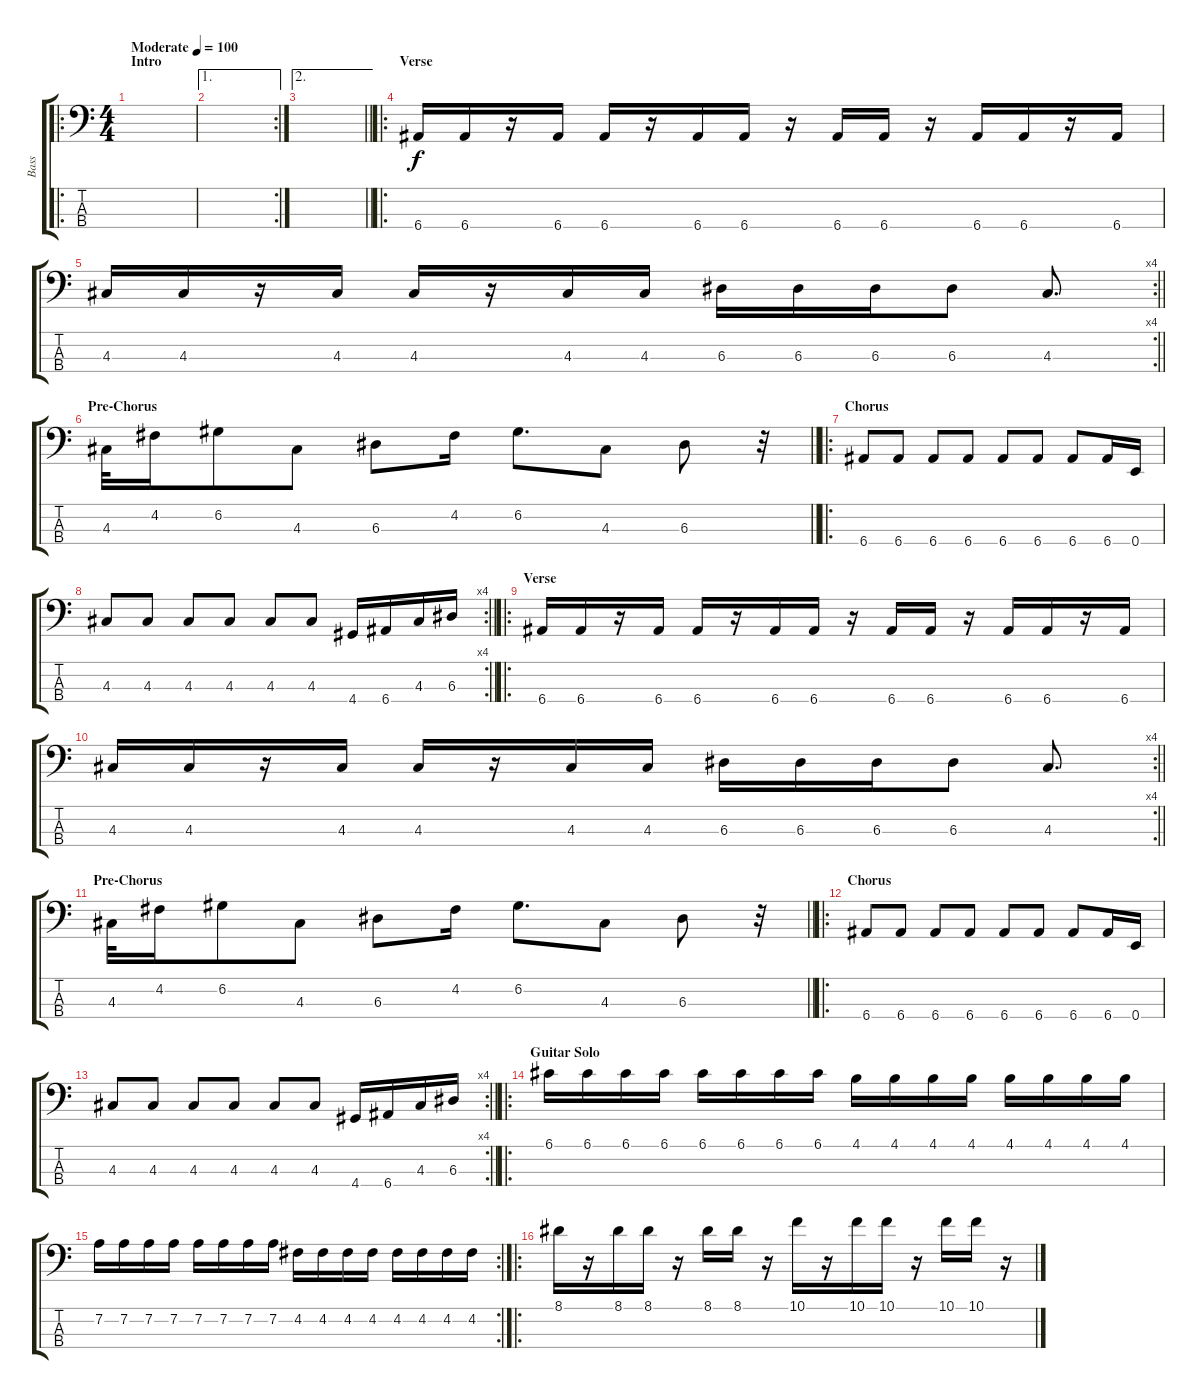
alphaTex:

\track ("Bass" "Bass") {instrument electricbasspick}
\staff {score tabs}
\tuning (G2 D2 A1 E1) {hide}
\ro
\ts (4 4)
\section ("" "Intro")
\tempo (100 "Moderate")
\clef f4
\ks c
|
\ae 1
\rc 2
|
\ae 2
\barLineRight lightlight
|
\ro
\section ("" "Verse")
6.4.16 6.4.16 r.16 6.4.16 6.4.16 r.16 6.4.16 6.4.16 r.16 6.4.16 6.4.16 r.16 6.4.16 6.4.16 r.16 6.4.16 |
\rc 4
\barLineRight lightlight
4.3.16 4.3.16 r.16 4.3.16 4.3.16 r.16 4.3.16 4.3.16 6.3.16 6.3.16 6.3.16 6.3.8 4.3.8{d} |
\section ("" "Pre-Chorus")
\barLineRight lightlight
4.3.32 4.2.16 6.2.8 4.3.8 6.3.8 4.2.16 6.2.8{d} 4.3.8 6.3.8 r.32 |
\ro
\section ("" "Chorus")
6.4.8 6.4.8 6.4.8 6.4.8 6.4.8 6.4.8 6.4.8 6.4.16 0.4.16 |
\rc 4
\barLineRight lightlight
4.3.8 4.3.8 4.3.8 4.3.8 4.3.8 4.3.8 4.4.16 6.4.16 4.3.16 6.3.16 |
\ro
\section ("" "Verse")
6.4.16 6.4.16 r.16 6.4.16 6.4.16 r.16 6.4.16 6.4.16 r.16 6.4.16 6.4.16 r.16 6.4.16 6.4.16 r.16 6.4.16 |
\rc 4
\barLineRight lightlight
4.3.16 4.3.16 r.16 4.3.16 4.3.16 r.16 4.3.16 4.3.16 6.3.16 6.3.16 6.3.16 6.3.8 4.3.8{d} |
\section ("" "Pre-Chorus")
\barLineRight lightlight
4.3.32 4.2.16 6.2.8 4.3.8 6.3.8 4.2.16 6.2.8{d} 4.3.8 6.3.8 r.32 |
\ro
\section ("" "Chorus")
6.4.8 6.4.8 6.4.8 6.4.8 6.4.8 6.4.8 6.4.8 6.4.16 0.4.16 |
\rc 4
\barLineRight lightlight
4.3.8 4.3.8 4.3.8 4.3.8 4.3.8 4.3.8 4.4.16 6.4.16 4.3.16 6.3.16 |
\ro
\section ("" "Guitar Solo")
6.1.16 6.1.16 6.1.16 6.1.16 6.1.16 6.1.16 6.1.16 6.1.16 4.1.16 4.1.16 4.1.16 4.1.16 4.1.16 4.1.16 4.1.16 4.1.16 |
\rc 2
7.2.16 7.2.16 7.2.16 7.2.16 7.2.16 7.2.16 7.2.16 7.2.16 4.2.16 4.2.16 4.2.16 4.2.16 4.2.16 4.2.16 4.2.16 4.2.16 |
\ro
8.1.16 r.16 8.1.16 8.1.16 r.16 8.1.16 8.1.16 r.16 10.1.16 r.16 10.1.16 10.1.16 r.16 10.1.16 10.1.16 r.16
